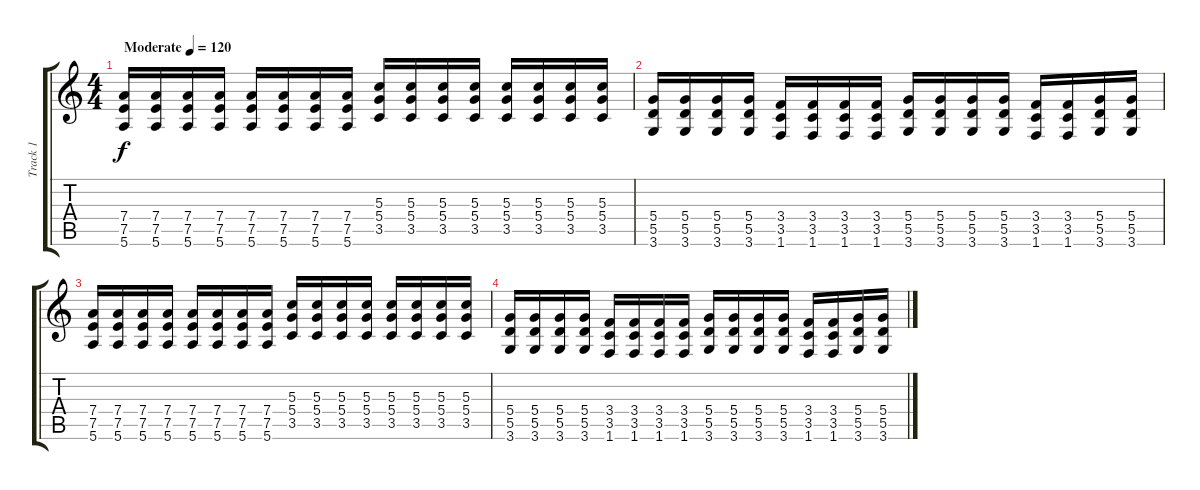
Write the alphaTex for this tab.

\track ("Track 1" "Track 1") {instrument distortionguitar}
\staff {score tabs}
\tuning (E4 B3 G3 D3 A2 E2) {hide}
\ts (4 4)
\tempo (120 "Moderate")
\clef g2
\ks c
(7.4 7.5 5.6).16{dy f instrument distortionguitar} (7.4 7.5 5.6).16 (7.4 7.5 5.6).16 (7.4 7.5 5.6).16 (7.4 7.5 5.6).16 (7.4 7.5 5.6).16 (7.4 7.5 5.6).16 (7.4 7.5 5.6).16 (5.3 5.4 3.5).16 (5.3 5.4 3.5).16 (5.3 5.4 3.5).16 (5.3 5.4 3.5).16 (5.3 5.4 3.5).16 (5.3 5.4 3.5).16 (5.3 5.4 3.5).16 (5.3 5.4 3.5).16 |
(5.4 5.5 3.6).16 (5.4 5.5 3.6).16 (5.4 5.5 3.6).16 (5.4 5.5 3.6).16 (3.4 3.5 1.6).16 (3.4 3.5 1.6).16 (3.4 3.5 1.6).16 (3.4 3.5 1.6).16 (5.4 5.5 3.6).16 (5.4 5.5 3.6).16 (5.4 5.5 3.6).16 (5.4 5.5 3.6).16 (3.4 3.5 1.6).16 (3.4 3.5 1.6).16 (5.4 5.5 3.6).16 (5.4 5.5 3.6).16 |
(7.4 7.5 5.6).16 (7.4 7.5 5.6).16 (7.4 7.5 5.6).16 (7.4 7.5 5.6).16 (7.4 7.5 5.6).16 (7.4 7.5 5.6).16 (7.4 7.5 5.6).16 (7.4 7.5 5.6).16 (5.3 5.4 3.5).16 (5.3 5.4 3.5).16 (5.3 5.4 3.5).16 (5.3 5.4 3.5).16 (5.3 5.4 3.5).16 (5.3 5.4 3.5).16 (5.3 5.4 3.5).16 (5.3 5.4 3.5).16 |
(5.4 5.5 3.6).16 (5.4 5.5 3.6).16 (5.4 5.5 3.6).16 (5.4 5.5 3.6).16 (3.4 3.5 1.6).16 (3.4 3.5 1.6).16 (3.4 3.5 1.6).16 (3.4 3.5 1.6).16 (5.4 5.5 3.6).16 (5.4 5.5 3.6).16 (5.4 5.5 3.6).16 (5.4 5.5 3.6).16 (3.4 3.5 1.6).16 (3.4 3.5 1.6).16 (5.4 5.5 3.6).16 (5.4 5.5 3.6).16
